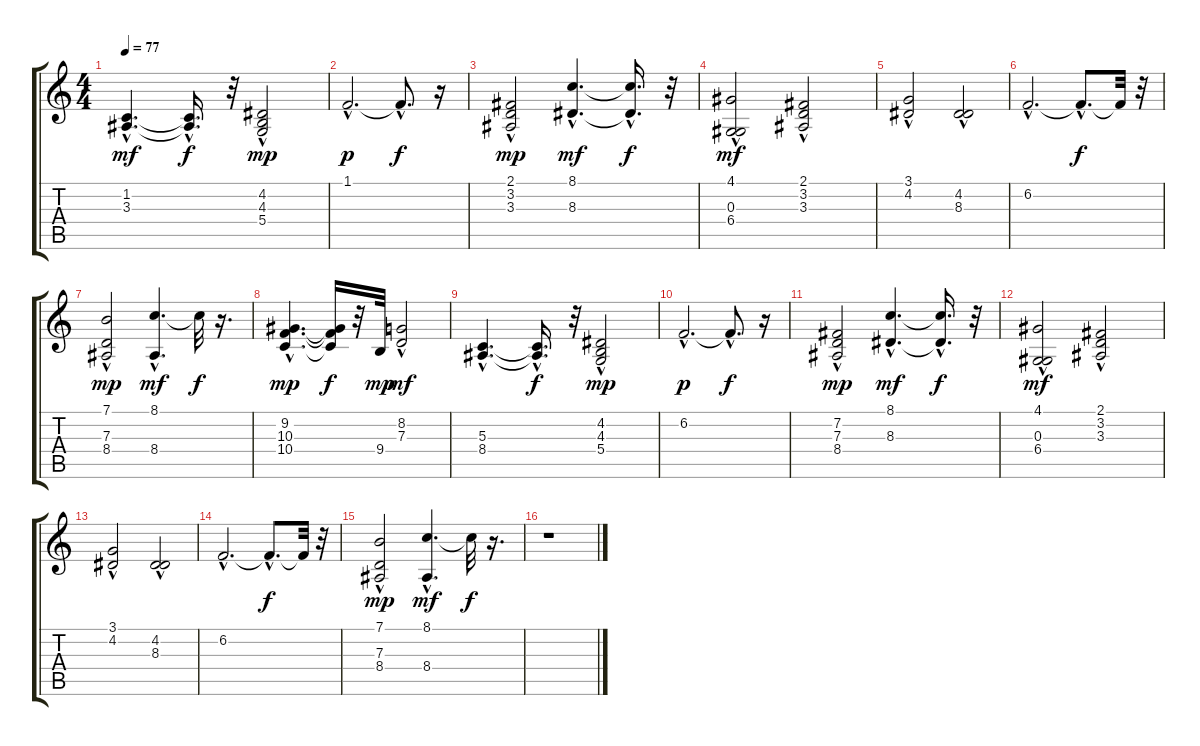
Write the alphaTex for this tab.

\track "" {instrument rockorgan}
\staff {score tabs}
\tuning (E4 B3 G3 D3 A2 E2) {hide}
\ts (4 4)
\tempo 77
\clef g2
\ks c
(1.2{hac} 3.3{hac}).4{d dy mf} (1.2{hac t} 3.3{hac t}).16{d dy f} r.32 (4.2{hac} 4.3 5.4).2{dy mp} |
1.1{hac}.2{d dy p} 1.1{hac t}.8{d dy f} r.16 |
(2.1 3.2{hac} 3.3{hac}).2{dy mp} (8.1{hac} 8.3{hac}).4{d dy mf} (8.1{hac t} 8.3{t}).16{d dy f} r.32 |
(4.1 0.3{hac} 6.4{hac}).2{dy mf} (2.1 3.2{hac} 3.3{hac}).2 |
(3.1 4.2{hac}).2 (4.2{hac} 8.3).2 |
6.2{hac}.2{d} 6.2{hac t}.8{d dy f} 6.2{t}.32 r.32 |
(7.1 7.3{hac} 8.4{hac}).2{dy mp} (8.1{hac} 8.4{hac}).4{d dy mf} 8.1{t}.32{dy f} r.16{d} |
(9.2{hac} 10.3{hac} 10.4{hac}).4{d dy mp} (9.2{t} 10.3{t} 10.4{t}).16{dy f} r.32 9.4.32{dy mp} (8.2 7.3{hac}).2{dy mf} |
(5.3{hac} 8.4{hac}).4{d} (5.3{hac t} 8.4{hac t}).16{d dy f} r.32 (4.2{hac} 4.3 5.4).2{dy mp} |
6.2{hac}.2{d dy p} 6.2{hac t}.8{d dy f} r.16 |
(7.2 7.3{hac} 8.4{hac}).2{dy mp} (8.1{hac} 8.3{hac}).4{d dy mf} (8.1{hac t} 8.3{t}).16{d dy f} r.32 |
(4.1 0.3{hac} 6.4{hac}).2{dy mf} (2.1 3.2{hac} 3.3{hac}).2 |
(3.1 4.2{hac}).2 (4.2{hac} 8.3).2 |
6.2{hac}.2{d} 6.2{hac t}.8{d dy f} 6.2{t}.32 r.32 |
(7.1 7.3{hac} 8.4{hac}).2{dy mp} (8.1{hac} 8.4{hac}).4{d dy mf} 8.1{t}.32{dy f} r.16{d} |
r.1
